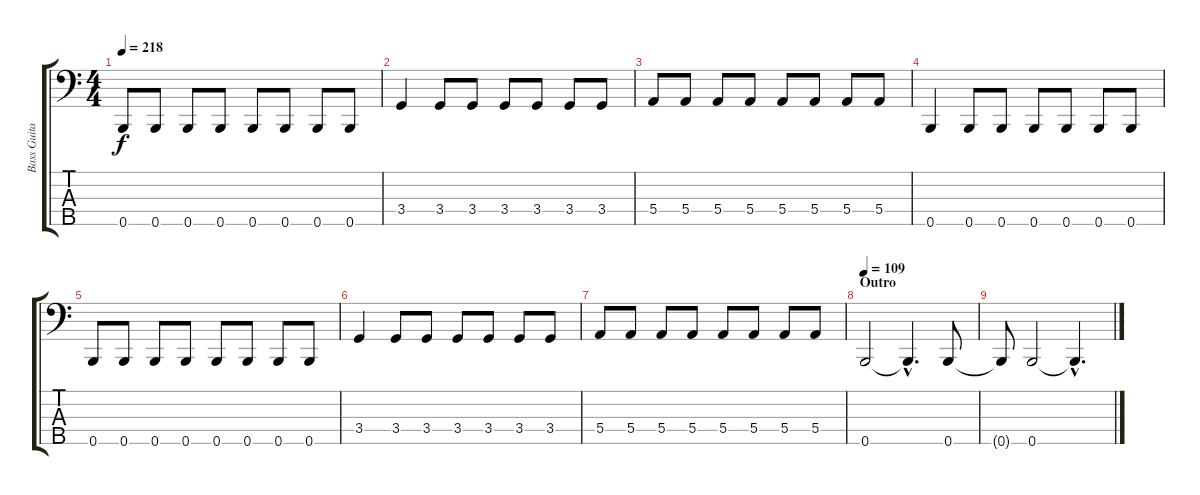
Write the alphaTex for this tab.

\track ("Bass Guitar" "Bass Guita") {instrument electricbasspick}
\staff {score tabs}
\tuning (G2 D2 A1 E1 B0) {hide}
\ts (4 4)
\tempo 218
\clef f4
\ks c
0.5.8{dy f} 0.5.8 0.5.8 0.5.8 0.5.8 0.5.8 0.5.8 0.5.8 |
3.4.4 3.4.8 3.4.8 3.4.8 3.4.8 3.4.8 3.4.8 |
5.4.8 5.4.8 5.4.8 5.4.8 5.4.8 5.4.8 5.4.8 5.4.8 |
0.5.4 0.5.8 0.5.8 0.5.8 0.5.8 0.5.8 0.5.8 |
0.5.8 0.5.8 0.5.8 0.5.8 0.5.8 0.5.8 0.5.8 0.5.8 |
3.4.4 3.4.8 3.4.8 3.4.8 3.4.8 3.4.8 3.4.8 |
5.4.8 5.4.8 5.4.8 5.4.8 5.4.8 5.4.8 5.4.8 5.4.8 |
\section ("" "Outro")
\tempo 109
0.5.2 0.5{hac t}.4{d} 0.5.8 |
0.5{t}.8 0.5.2 0.5{hac t}.4{d}
